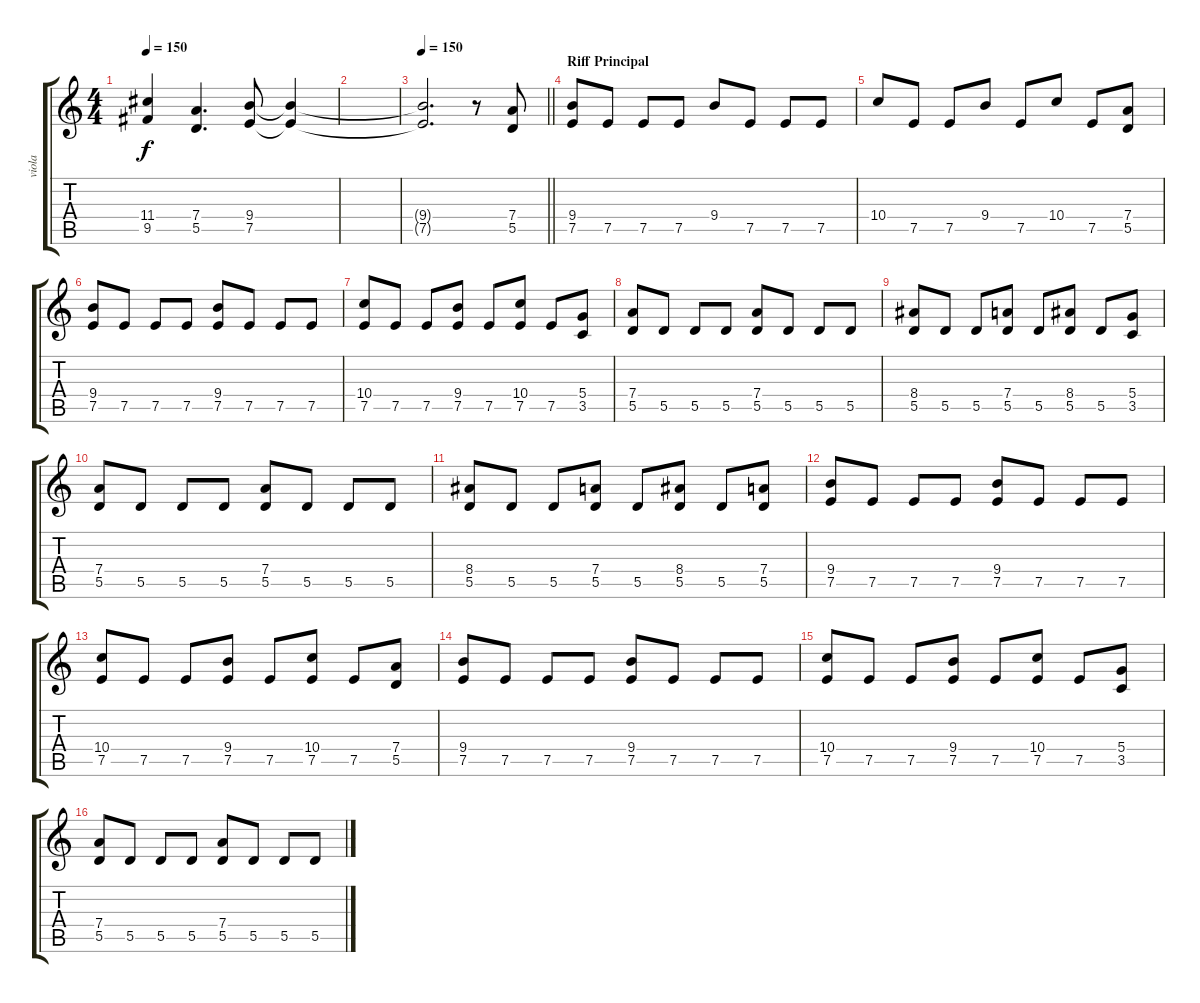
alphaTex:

\track ("viola" "viola") {instrument overdrivenguitar}
\staff {score tabs}
\tuning (E4 B3 G3 D3 A2 E2) {hide}
\ts (4 4)
\tempo 150
\clef g2
\ks c
(11.4{t} 9.5{t}).4{dy f} (7.4 5.5).4{d} (9.4 7.5).8 (9.4{t} 7.5{t}).4 |
|
\tempo 150
\barLineRight lightlight
(9.4{t} 7.5{t}).2{d} r.8 (7.4 5.5).8 |
\section ("" "Riff Principal")
(9.4 7.5).8 7.5.8 7.5.8 7.5.8 9.4.8 7.5.8 7.5.8 7.5.8 |
10.4.8 7.5.8 7.5.8 9.4.8 7.5.8 10.4.8 7.5.8 (7.4 5.5).8 |
(9.4 7.5).8 7.5.8 7.5.8 7.5.8 (9.4 7.5).8 7.5.8 7.5.8 7.5.8 |
(10.4 7.5).8 7.5.8 7.5.8 (9.4 7.5).8 7.5.8 (10.4 7.5).8 7.5.8 (5.4 3.5).8 |
(7.4 5.5).8 5.5.8 5.5.8 5.5.8 (7.4 5.5).8 5.5.8 5.5.8 5.5.8 |
(8.4 5.5).8 5.5.8 5.5.8 (7.4 5.5).8 5.5.8 (8.4 5.5).8 5.5.8 (5.4 3.5).8 |
(7.4 5.5).8 5.5.8 5.5.8 5.5.8 (7.4 5.5).8 5.5.8 5.5.8 5.5.8 |
(8.4 5.5).8 5.5.8 5.5.8 (7.4 5.5).8 5.5.8 (8.4 5.5).8 5.5.8 (7.4 5.5).8 |
(9.4 7.5).8 7.5.8 7.5.8 7.5.8 (9.4 7.5).8 7.5.8 7.5.8 7.5.8 |
(10.4 7.5).8 7.5.8 7.5.8 (9.4 7.5).8 7.5.8 (10.4 7.5).8 7.5.8 (7.4 5.5).8 |
(9.4 7.5).8 7.5.8 7.5.8 7.5.8 (9.4 7.5).8 7.5.8 7.5.8 7.5.8 |
(10.4 7.5).8 7.5.8 7.5.8 (9.4 7.5).8 7.5.8 (10.4 7.5).8 7.5.8 (5.4 3.5).8 |
(7.4 5.5).8 5.5.8 5.5.8 5.5.8 (7.4 5.5).8 5.5.8 5.5.8 5.5.8
